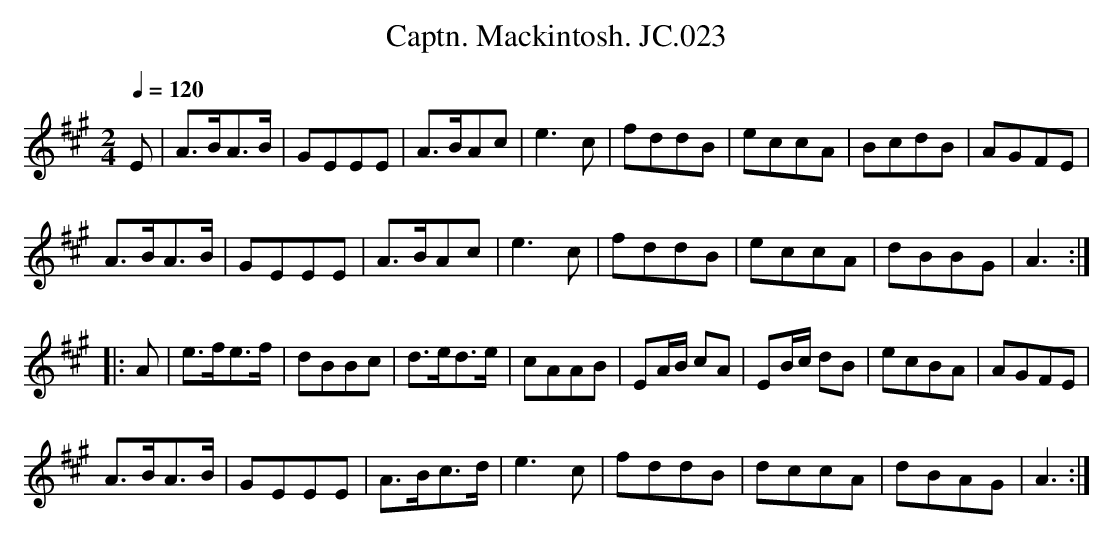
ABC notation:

X:1
T:Captn. Mackintosh. JC.023
L:1/8
M:2/4
Q:1/4=120
K:A
E|\
A>BA>B|GEEE|A>BAc|e3c|fddB|eccA|BcdB|AGFE|!
A>BA>B|GEEE|A>BAc|e3c|fddB|eccA|dBBG|A3:|!
|:A|e>fe>f|dBBc|d>ed>e|cAAB|EA/B/ cA|EB/c/ dB|ecBA|AGFE|!
A>BA>B|GEEE|A>Bc>d|e3c|fddB|dccA|dBAG|A3:|
